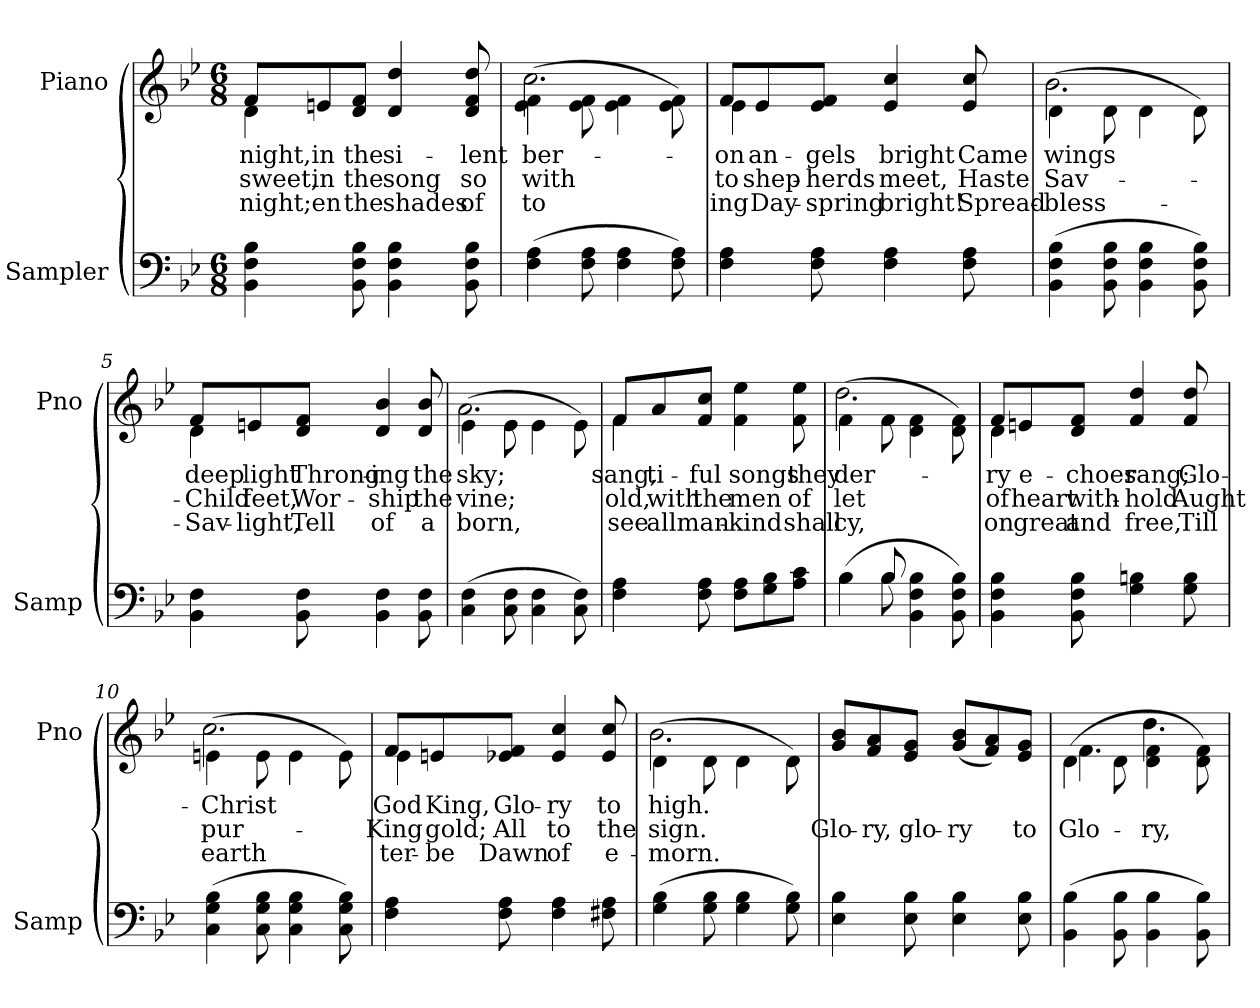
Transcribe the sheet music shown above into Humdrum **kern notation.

**kern	**kern	**text	**text	**text
*part2	*part1	*part1	*part1	*part1
*staff2	*staff1	*staff1	*staff1	*staff1
*I"Sampler	*I"Piano	*	*	*
*I'Samp	*I'Pno	*	*	*
*clefF4	*clefG2	*	*	*
*k[b-e-]	*k[b-e-]	*	*	*
*B-:	*B-:	*	*	*
*M6/8	*M6/8	*	*	*
=1	=1	=1	=1	=1
*	*^	*	*	*
4BB- 4F 4B-	8f/L	4d	night,	sweet,	night;
.	8en/	.	in	in	-en
8BB- 8F 8B-	8d/ 8f/J	2ryy	the	the	the
4BB- 4F 4B-	4d 4dd	.	si-	song	shades
8BB- 8F 8B-	8d 8f 8dd	.	-lent	so	of
=2	=2	=2	=2	=2	=2
(4F 4A	(4e-\ 4f\	2.cc	-ber-	with	to
8F 8A	8e-\ 8f\	.	.	.	.
4F 4A	4e-\ 4f\	.	.	.	.
8F 8A)	8e-\ 8f\)	.	.	.	.
=3	=3	=3	=3	=3	=3
4F 4A	8f/L	4e-	on	to	-ing
.	8e-/	.	an-	shep-	Day-
8F 8A	8e-/ 8f/J	2ryy	-gels	-herds	-spring
4F 4A	4e- 4cc	.	bright	meet,	bright!
8F 8A	8e- 8cc	.	Came	Haste	Spread-
=4	=4	=4	=4	=4	=4
(4BB- 4F 4B-	(4d\	2.b-	wings	Sav-	bless-
8BB- 8F 8B-	8d\	.	.	.	.
4BB- 4F 4B-	4d\	.	.	.	.
8BB- 8F 8B-)	8d\)	.	.	.	.
=5	=5	=5	=5	=5	=5
4BB- 4F	8f/L	4d	deep	Child	Sav-
.	8en/	.	light	feet,	light,
8BB- 8F	8d/ 8f/J	2ryy	Throng-	Wor-	Tell
4BB- 4F	4d 4b-	.	-ing	-ship	of
8BB- 8F	8d 8b-	.	the	the	a
=6	=6	=6	=6	=6	=6
(4C 4F	(4e-\	2.a	sky;	-vine;	born,
8C 8F	8e-\	.	.	.	.
4C 4F	4e-\	.	.	.	.
8C 8F)	8e-\)	.	.	.	.
=7	=7	=7	=7	=7	=7
4F 4A	8f/L	4f	sang,	old,	see
.	8a/	.	-ti-	with	all
8F 8A	8f/ 8cc/J	2ryy	-ful	the	man-
8F\ 8A\L	4f 4ee-	.	songs	men	-kind
8G\ 8B-\	.	.	.	.	.
8A\ 8c\J	8f 8ee-	.	they	of	shall
=8	=8	=8	=8	=8	=8
*^	*	*	*	*	*
(4B-\	4B-	(4f\	2.dd	-der-	let	-cy,
8B-/	8B-	8f\	.	.	.	.
4BB- 4F 4B-	4.ryy	4d\ 4f\	.	.	.	.
8BB- 8F 8B-)	.	8d\ 8f\)	.	.	.	.
*v	*v	*	*	*	*	*
=9	=9	=9	=9	=9	=9
4BB- 4F 4B-	8f/L	4d	-ry	of	on
.	8en/	.	e-	heart	great
8BB- 8F 8B-	8d/ 8f/J	2ryy	-choes	with-	and
4G 4Bn	4f 4dd	.	rang;	-hold	free,
8G 8B	8f 8dd	.	Glo-	Aught	Till
=10	=10	=10	=10	=10	=10
(4C 4G 4B-	(4en\	2.cc	Christ	pur-	earth
8C 8G 8B-	8e\	.	.	.	.
4C 4G 4B-	4e\	.	.	.	.
8C 8G 8B-)	8e\)	.	.	.	.
=11	=11	=11	=11	=11	=11
4F 4A	8f/L	4e-	God	King	-ter-
.	8en/	.	King,	gold;	be
8F 8A	8e-X/ 8f/J	2ryy	Glo-	All	Dawn
4F 4A	4e- 4cc	.	-ry	to	of
8F#X 8A	8e- 8cc	.	to	the	e-
=12	=12	=12	=12	=12	=12
(4G 4B-	(4d\	2.b-	high.	-sign.	morn.
8G 8B-	8d\	.	.	.	.
4G 4B-	4d\	.	.	.	.
8G 8B-)	8d\)	.	.	.	.
*	*v	*v	*	*	*
=13	=13	=13	=13	=13
4E- 4B-	8g/ 8b-/L	.	Glo-	.
.	8f/ 8a/	.	-ry,	.
8E- 8B-	8e-/ 8g/J	.	glo-	.
4E- 4B-	(8g/ 8b-/L	.	-ry	.
.	8f/ 8a/)	.	.	.
8E- 8B-	8e-/ 8g/J	.	to	.
=14	=14	=14	=14	=14
*	*^	*	*	*
(4BB- 4B-	(4d\	4.f	.	Glo-	.
8BB- 8B-	8d\	.	.	.	.
4BB- 4B-	4d\ 4f\	4.dd	.	-ry,	.
8BB- 8B-)	8d\ 8f\)	.	.	.	.
*	*v	*v	*	*	*
=	=	=	=	=
*-	*-	*-	*-	*-
